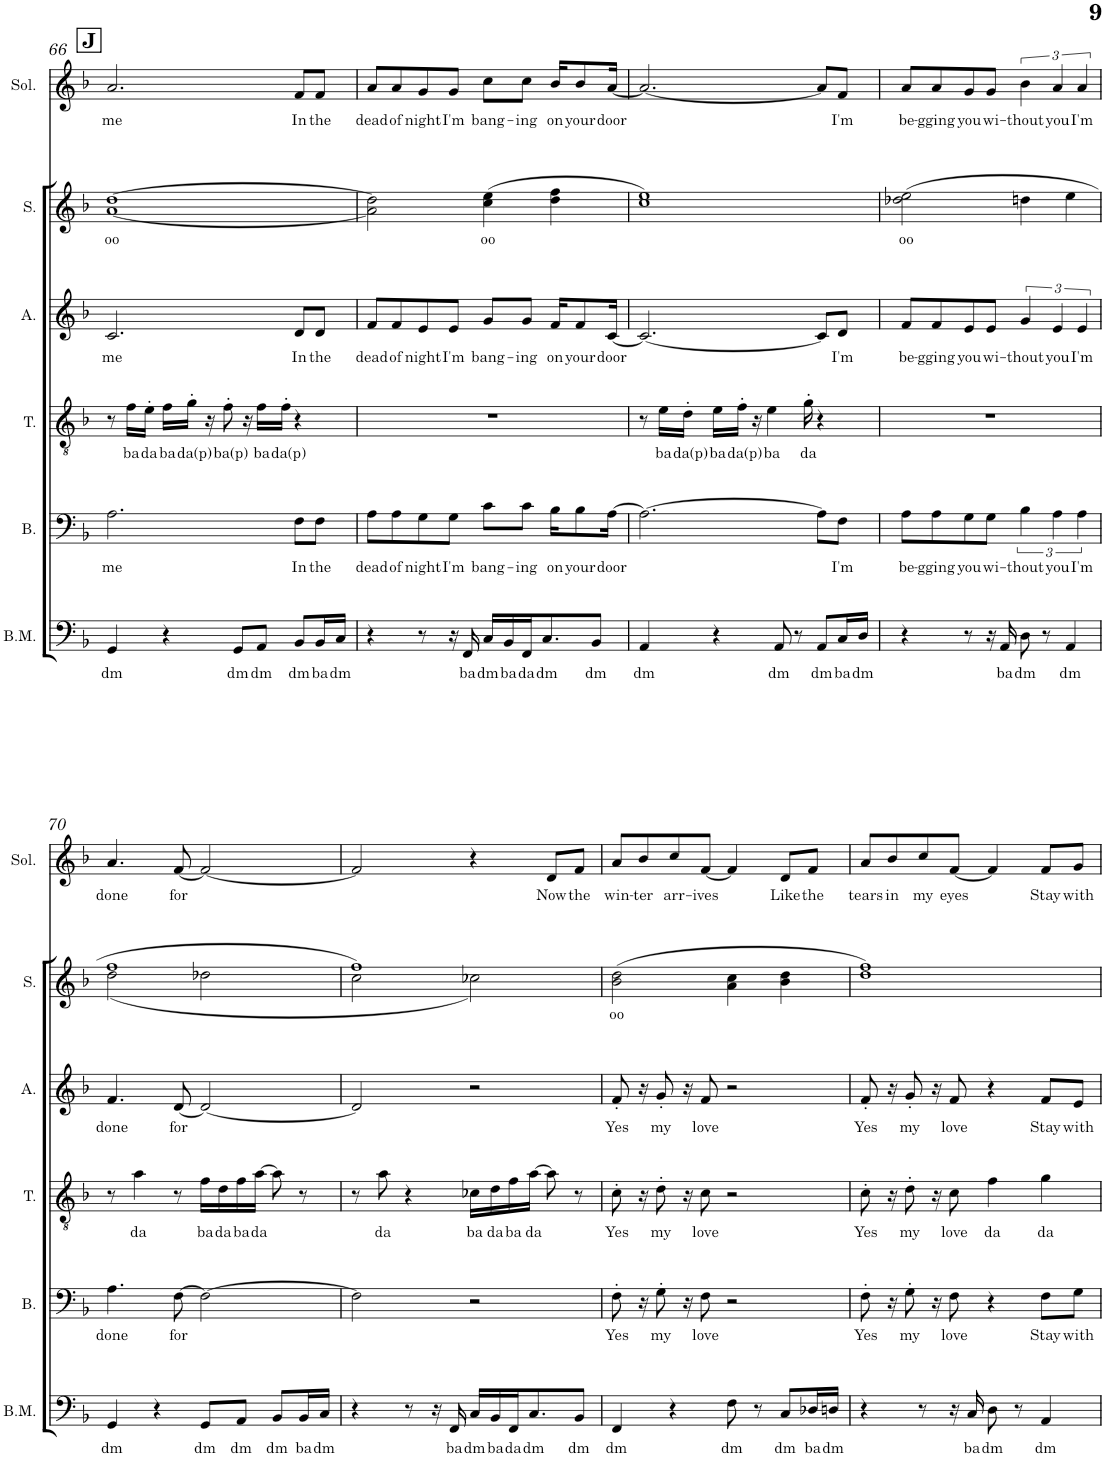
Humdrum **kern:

**kern	**text	**kern	**text	**kern	**text	**kern	**text	**kern	**text	**kern	**text
*part6	*part6	*part5	*part5	*part4	*part4	*part3	*part3	*part2	*part2	*part1	*part1
*staff6	*staff6	*staff5	*staff5	*staff4	*staff4	*staff3	*staff3	*staff2	*staff2	*staff1	*staff1
*I"Bass Mic	*	*I"Baritone/Bass	*	*I"Tenor	*	*I"Alto	*	*I"Soprano	*	*I"Solo	*
*I'B.M.	*	*I'B.	*	*I'T.	*	*I'A.	*	*I'S.	*	*I'Sol.	*
!!LO:PB:g=z
*clefF4	*	*clefF4	*	*clefGv2	*	*clefG2	*	*clefG2	*	*clefG2	*
*k[b-]	*	*k[b-]	*	*k[b-]	*	*k[b-]	*	*k[b-]	*	*k[b-]	*
*M4/4	*	*M4/4	*	*M4/4	*	*M4/4	*	*M4/4	*	*M4/4	*
!!LO:REH:place=s1:a:B:cj:fs=14:t=J
=66	=66	=66	=66	=66	=66	=66	=66	=66	=66	=66	=66
!	!LO:LY:b	!	!LO:LY:b	!	!	!	!LO:LY:b	!	!LO:LY:b	!	!LO:LY:b
4GG/	dm	2.A\	me	8r	.	2.c/	me	[1a [1dd	oo	2.a/	me
!	!	!	!	!	!LO:LY:b	!	!	!	!	!	!
.	.	.	.	16f\LL	ba	.	.	.	.	.	.
!	!	!	!	!	!LO:LY:b	!	!	!	!	!	!
.	.	.	.	16e'\JJ	da	.	.	.	.	.	.
!	!	!	!	!	!LO:LY:b	!	!	!	!	!	!
4r	.	.	.	16f\LL	ba	.	.	.	.	.	.
!	!	!	!	!	!LO:LY:b	!	!	!	!	!	!
.	.	.	.	16g'\JJ	da(p)	.	.	.	.	.	.
.	.	.	.	16r	.	.	.	.	.	.	.
!	!	!	!	!	!LO:LY:b	!	!	!	!	!	!
.	.	.	.	8f'\	ba(p)	.	.	.	.	.	.
!	!LO:LY:b	!	!	!	!	!	!	!	!	!	!
8GG/L	dm	.	.	.	.	.	.	.	.	.	.
.	.	.	.	16r	.	.	.	.	.	.	.
!	!LO:LY:b	!	!	!	!LO:LY:b	!	!	!	!	!	!
8AA/J	dm	.	.	16f\LL	ba	.	.	.	.	.	.
!	!	!	!	!	!LO:LY:b	!	!	!	!	!	!
.	.	.	.	16f'\JJ	da(p)	.	.	.	.	.	.
!	!LO:LY:b	!	!LO:LY:b	!	!	!	!LO:LY:b	!	!	!	!LO:LY:b
8BB-/L	dm	8F\L	In	4r	.	8d/L	In	.	.	8f/L	In
!	!LO:LY:b	!	!LO:LY:b	!	!	!	!LO:LY:b	!	!	!	!LO:LY:b
16BB-/L	ba	8F\J	the	.	.	8d/J	the	.	.	8f/J	the
!	!LO:LY:b	!	!	!	!	!	!	!	!	!	!
16C/JJ	dm	.	.	.	.	.	.	.	.	.	.
=67	=67	=67	=67	=67	=67	=67	=67	=67	=67	=67	=67
!	!	!	!LO:LY:b	!	!	!	!LO:LY:b	!	!	!	!LO:LY:b
4r	.	8A\L	dead	1r	.	8f/L	dead	2a\] 2dd\]	.	8a/L	dead
!	!	!	!LO:LY:b	!	!	!	!LO:LY:b	!	!	!	!LO:LY:b
.	.	8A\	of	.	.	8f/	of	.	.	8a/	of
!	!	!	!LO:LY:b	!	!	!	!LO:LY:b	!	!	!	!LO:LY:b
8r	.	8G\	night	.	.	8e/	night	.	.	8g/	night
!	!	!	!LO:LY:b	!	!	!	!LO:LY:b	!	!	!	!LO:LY:b
16r	.	8G\J	I'm	.	.	8e/J	I'm	.	.	8g/J	I'm
!	!LO:LY:b	!	!	!	!	!	!	!	!	!	!
16FF/	ba	.	.	.	.	.	.	.	.	.	.
!	!LO:LY:b	!	!LO:LY:b	!	!	!	!LO:LY:b	!	!LO:LY:b	!	!LO:LY:b
16C/LL	dm	8c\L	bang-	.	.	8g/L	bang-	(4cc\ 4ee\	oo	8cc\L	bang-
!	!LO:LY:b	!	!	!	!	!	!	!	!	!	!
16BB-/	ba	.	.	.	.	.	.	.	.	.	.
!	!LO:LY:b	!	!LO:LY:b	!	!	!	!LO:LY:b	!	!	!	!LO:LY:b
16FF/J	da	8c\J	-ing	.	.	8g/J	-ing	.	.	8cc\J	-ing
!	!LO:LY:b	!	!	!	!	!	!	!	!	!	!
8.C/	dm	.	.	.	.	.	.	.	.	.	.
!	!	!	!LO:LY:b	!	!	!	!LO:LY:b	!	!	!	!LO:LY:b
.	.	16B-\KL	on	.	.	16f/KL	on	4dd\ 4ff\	.	16b-/KL	on
!	!	!	!LO:LY:b	!	!	!	!LO:LY:b	!	!	!	!LO:LY:b
.	.	8B-\	your	.	.	8f/	your	.	.	8b-/	your
!	!LO:LY:b	!	!	!	!	!	!	!	!	!	!
8BB-/J	dm	.	.	.	.	.	.	.	.	.	.
!	!	!	!LO:LY:b	!	!	!	!LO:LY:b	!	!	!	!LO:LY:b
.	.	[16A\Jk	door	.	.	[16c/Jk	door	.	.	[16a/Jk	door
=68	=68	=68	=68	=68	=68	=68	=68	=68	=68	=68	=68
!	!LO:LY:b	!	!	!	!	!	!	!	!	!	!
4AA/	dm	2.A\_	.	8r	.	2.c/_	.	1cc 1ee)	.	2.a/_	.
!	!	!	!	!	!LO:LY:b	!	!	!	!	!	!
.	.	.	.	16e\LL	ba	.	.	.	.	.	.
!	!	!	!	!	!LO:LY:b	!	!	!	!	!	!
.	.	.	.	16d'\JJ	da(p)	.	.	.	.	.	.
!	!	!	!	!	!LO:LY:b	!	!	!	!	!	!
4r	.	.	.	16e\LL	ba	.	.	.	.	.	.
!	!	!	!	!	!LO:LY:b	!	!	!	!	!	!
.	.	.	.	16f'\JJ	da(p)	.	.	.	.	.	.
.	.	.	.	16r	.	.	.	.	.	.	.
!	!	!	!	!	!LO:LY:b	!	!	!	!	!	!
.	.	.	.	4e\	ba	.	.	.	.	.	.
!	!LO:LY:b	!	!	!	!	!	!	!	!	!	!
8AA/	dm	.	.	.	.	.	.	.	.	.	.
8r	.	.	.	.	.	.	.	.	.	.	.
!	!	!	!	!	!LO:LY:b	!	!	!	!	!	!
.	.	.	.	16g'\	da	.	.	.	.	.	.
!	!LO:LY:b	!	!	!	!	!	!	!	!	!	!
8AA/L	dm	8A\L]	.	4r	.	8c/L]	.	.	.	8a/L]	.
!	!LO:LY:b	!	!LO:LY:b	!	!	!	!LO:LY:b	!	!	!	!LO:LY:b
16C/L	ba	8F\J	I'm	.	.	8d/J	I'm	.	.	8f/J	I'm
!	!LO:LY:b	!	!	!	!	!	!	!	!	!	!
16D/JJ	dm	.	.	.	.	.	.	.	.	.	.
=69	=69	=69	=69	=69	=69	=69	=69	=69	=69	=69	=69
!	!	!	!LO:LY:b	!	!	!	!LO:LY:b	!	!LO:LY:b	!	!LO:LY:b
4r	.	8A\L	be-	1r	.	8f/L	be-	(2dd-X\ 2ee\	oo	8a/L	be-
!	!	!	!LO:LY:b	!	!	!	!LO:LY:b	!	!	!	!LO:LY:b
.	.	8A\	-gging	.	.	8f/	-gging	.	.	8a/	-gging
!	!	!	!LO:LY:b	!	!	!	!LO:LY:b	!	!	!	!LO:LY:b
8r	.	8G\	you	.	.	8e/	you	.	.	8g/	you
!	!	!	!LO:LY:b	!	!	!	!LO:LY:b	!	!	!	!LO:LY:b
16r	.	8G\J	wi-	.	.	8e/J	wi-	.	.	8g/J	wi-
!	!LO:LY:b	!	!	!	!	!	!	!	!	!	!
16AA/	ba	.	.	.	.	.	.	.	.	.	.
!	!LO:LY:b	!	!LO:LY:b	!	!	!	!LO:LY:b	!	!	!	!LO:LY:b
8D\	dm	6B-\	-thout	.	.	6g/	-thout	4ddn\	.	6b-\	-thout
8r	.	.	.	.	.	.	.	.	.	.	.
!	!	!	!LO:LY:b	!	!	!	!LO:LY:b	!	!	!	!LO:LY:b
.	.	6A\	you	.	.	6e/	you	.	.	6a/	you
!	!LO:LY:b	!	!	!	!	!	!	!	!	!	!
4AA/	dm	.	.	.	.	.	.	4ee\	.	.	.
!	!	!	!LO:LY:b	!	!	!	!LO:LY:b	!	!	!	!LO:LY:b
.	.	6A\	I'm	.	.	6e/	I'm	.	.	6a/	I'm
!!LO:LB:g=z
=70	=70	=70	=70	=70	=70	=70	=70	=70	=70	=70	=70
!	!LO:LY:b	!	!LO:LY:b	!	!	!	!LO:LY:b	!	!	!	!LO:LY:b
*	*	*	*	*	*	*	*	*^	*	*	*
4GG/	dm	4.A\	done	8r	.	4.f/	done	1ff	(2dd\	.	4.a/	done
!	!	!	!	!	!LO:LY:b	!	!	!	!	!	!	!
.	.	.	.	4a\	da	.	.	.	.	.	.	.
4r	.	.	.	.	.	.	.	.	.	.	.	.
!	!	!	!LO:LY:b	!	!	!	!LO:LY:b	!	!	!	!	!LO:LY:b
.	.	[8F\	for	8r	.	[8d/	for	.	.	.	[8f/	for
!	!LO:LY:b	!	!	!	!LO:LY:b	!	!	!	!	!	!	!
8GG/L	dm	2F\_	.	16f\LL	ba	2d/_	.	.	2dd-X\	.	2f/_	.
!	!	!	!	!	!LO:LY:b	!	!	!	!	!	!	!
.	.	.	.	16d\	da	.	.	.	.	.	.	.
!	!LO:LY:b	!	!	!	!LO:LY:b	!	!	!	!	!	!	!
8AA/J	dm	.	.	16f\	ba	.	.	.	.	.	.	.
!	!	!	!	!	!LO:LY:b	!	!	!	!	!	!	!
.	.	.	.	[16a\JJ	da	.	.	.	.	.	.	.
!	!LO:LY:b	!	!	!	!	!	!	!	!	!	!	!
8BB-/L	dm	.	.	8a\]	.	.	.	.	.	.	.	.
!	!LO:LY:b	!	!	!	!	!	!	!	!	!	!	!
16BB-/L	ba	.	.	8r	.	.	.	.	.	.	.	.
!	!LO:LY:b	!	!	!	!	!	!	!	!	!	!	!
16C/JJ	dm	.	.	.	.	.	.	.	.	.	.	.
=71	=71	=71	=71	=71	=71	=71	=71	=71	=71	=71	=71	=71
4r	.	2F\]	.	8r	.	2d/]	.	1ff)	2cc\	.	2f/]	.
!	!	!	!	!	!LO:LY:b	!	!	!	!	!	!	!
.	.	.	.	8a\	da	.	.	.	.	.	.	.
8r	.	.	.	4r	.	.	.	.	.	.	.	.
16r	.	.	.	.	.	.	.	.	.	.	.	.
!	!LO:LY:b	!	!	!	!	!	!	!	!	!	!	!
16FF/	ba	.	.	.	.	.	.	.	.	.	.	.
!	!LO:LY:b	!	!	!	!LO:LY:b	!	!	!	!	!	!	!
16C/LL	dm	2r	.	16c-X\LL	ba	2r	.	.	2cc-X\)	.	4r	.
!	!LO:LY:b	!	!	!	!LO:LY:b	!	!	!	!	!	!	!
16BB-/	ba	.	.	16d\	da	.	.	.	.	.	.	.
!	!LO:LY:b	!	!	!	!LO:LY:b	!	!	!	!	!	!	!
16FF/J	da	.	.	16f\	ba	.	.	.	.	.	.	.
!	!LO:LY:b	!	!	!	!LO:LY:b	!	!	!	!	!	!	!
8.C/	dm	.	.	[16a\JJ	da	.	.	.	.	.	.	.
!	!	!	!	!	!	!	!	!	!	!	!	!LO:LY:b
.	.	.	.	8a\]	.	.	.	.	.	.	8d/L	Now
!	!LO:LY:b	!	!	!	!	!	!	!	!	!	!	!LO:LY:b
8BB-/J	dm	.	.	8r	.	.	.	.	.	.	8f/J	the
*	*	*	*	*	*	*	*	*v	*v	*	*	*
=72	=72	=72	=72	=72	=72	=72	=72	=72	=72	=72	=72
!	!LO:LY:b	!	!LO:LY:b	!	!LO:LY:b	!	!LO:LY:b	!	!LO:LY:b	!	!LO:LY:b
4FF/	dm	8F'\	Yes	8c'\	Yes	8f'/	Yes	(2b-\ 2dd\	oo	8a/L	win-
!	!	!	!	!	!	!	!	!	!	!	!LO:LY:b
.	.	16r	.	16r	.	16r	.	.	.	8b-/	-ter
!	!	!	!LO:LY:b	!	!LO:LY:b	!	!LO:LY:b	!	!	!	!
.	.	8G'\	my	8d'\	my	8g'/	my	.	.	.	.
!	!	!	!	!	!	!	!	!	!	!	!LO:LY:b
4r	.	.	.	.	.	.	.	.	.	8cc/	arr-
.	.	16r	.	16r	.	16r	.	.	.	.	.
!	!	!	!LO:LY:b	!	!LO:LY:b	!	!LO:LY:b	!	!	!	!LO:LY:b
.	.	8F\	love	8c\	love	8f/	love	.	.	[8f/J	-ives
!	!LO:LY:b	!	!	!	!	!	!	!	!	!	!
8F\	dm	2r	.	2r	.	2r	.	4a\ 4cc\	.	4f/]	.
8r	.	.	.	.	.	.	.	.	.	.	.
!	!LO:LY:b	!	!	!	!	!	!	!	!	!	!LO:LY:b
8C/L	dm	.	.	.	.	.	.	4b-\ 4dd\	.	8d/L	Like
!	!LO:LY:b	!	!	!	!	!	!	!	!	!	!LO:LY:b
16D-X/L	ba	.	.	.	.	.	.	.	.	8f/J	the
!	!LO:LY:b	!	!	!	!	!	!	!	!	!	!
16Dn/JJ	dm	.	.	.	.	.	.	.	.	.	.
=73	=73	=73	=73	=73	=73	=73	=73	=73	=73	=73	=73
!	!	!	!LO:LY:b	!	!LO:LY:b	!	!LO:LY:b	!	!	!	!LO:LY:b
4r	.	8F'\	Yes	8c'\	Yes	8f'/	Yes	1dd 1ff)	.	8a/L	tears
!	!	!	!	!	!	!	!	!	!	!	!LO:LY:b
.	.	16r	.	16r	.	16r	.	.	.	8b-/	in
!	!	!	!LO:LY:b	!	!LO:LY:b	!	!LO:LY:b	!	!	!	!
.	.	8G'\	my	8d'\	my	8g'/	my	.	.	.	.
!	!	!	!	!	!	!	!	!	!	!	!LO:LY:b
8r	.	.	.	.	.	.	.	.	.	8cc/	my
.	.	16r	.	16r	.	16r	.	.	.	.	.
!	!	!	!LO:LY:b	!	!LO:LY:b	!	!LO:LY:b	!	!	!	!LO:LY:b
16r	.	8F\	love	8c\	love	8f/	love	.	.	[8f/J	eyes
!	!LO:LY:b	!	!	!	!	!	!	!	!	!	!
16C/	ba	.	.	.	.	.	.	.	.	.	.
!	!LO:LY:b	!	!	!	!LO:LY:b	!	!	!	!	!	!
8D\	dm	4r	.	4f\	da	4r	.	.	.	4f/]	.
8r	.	.	.	.	.	.	.	.	.	.	.
!	!LO:LY:b	!	!LO:LY:b	!	!LO:LY:b	!	!LO:LY:b	!	!	!	!LO:LY:b
4AA/	dm	8F\L	Stay	4g\	da	8f/L	Stay	.	.	8f/L	Stay
!	!	!	!LO:LY:b	!	!	!	!LO:LY:b	!	!	!	!LO:LY:b
.	.	8G\J	with	.	.	8e/J	with	.	.	8g/J	with
=	=	=	=	=	=	=	=	=	=	=	=
*-	*-	*-	*-	*-	*-	*-	*-	*-	*-	*-	*-
